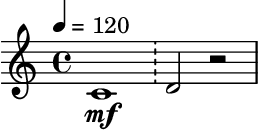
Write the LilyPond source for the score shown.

\version "2.24.2"
\language "english"
\include "lilypond-book-preamble.ly"
#(ly:set-option 'tall-page-formats 'png)
\header
{
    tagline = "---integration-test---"
}
\score
{
    % OPEN_BRACKETS:
    \new Staff
    {
        % OPEN_BRACKETS:
        \new Voice
        {
            % OPEN_BRACKETS:
            {
                % BEFORE:
                % COMMANDS:
                \tempo 4=120
                % OPENING:
                % COMMANDS:
                \time 4/4
                c'1
                % AFTER:
                % ARTICULATIONS:
                \mf
                % COMMANDS:
                \bar "!"
            % CLOSE_BRACKETS:
            }
            % OPEN_BRACKETS:
            {
                d'2
                r2
            % CLOSE_BRACKETS:
            }
        % CLOSE_BRACKETS:
        }
    % CLOSE_BRACKETS:
    }
}
